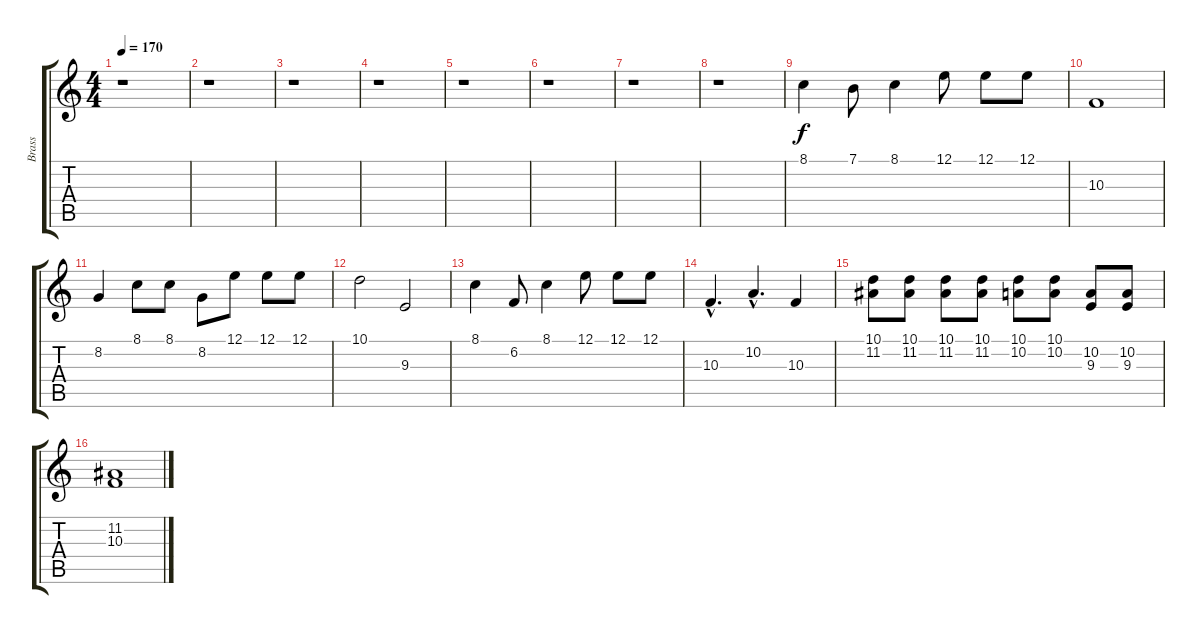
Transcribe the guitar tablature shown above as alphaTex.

\track ("Brass" "Brass") {instrument synthbrass1}
\staff {score tabs}
\tuning (E4 B3 G3 D3 A2 E2) {hide}
\ts (4 4)
\tempo 170
\clef g2
\ks c
r.1{dy f} |
r.1 |
r.1 |
r.1 |
r.1 |
r.1 |
r.1 |
r.1 |
8.1.4 7.1.8 8.1.4 12.1.8 12.1.8 12.1.8 |
10.3.1 |
8.2.4 8.1.8 8.1.8 8.2.8 12.1.8 12.1.8 12.1.8 |
10.1.2 9.3.2 |
8.1.4 6.2.8 8.1.4 12.1.8 12.1.8 12.1.8 |
10.3{hac}.4{d} 10.2{hac}.4{d} 10.3.4 |
(10.1 11.2).8 (10.1 11.2).8 (10.1 11.2).8 (10.1 11.2).8 (10.1 10.2).8 (10.1 10.2).8 (10.2 9.3).8 (10.2 9.3).8 |
(11.2 10.3).1
